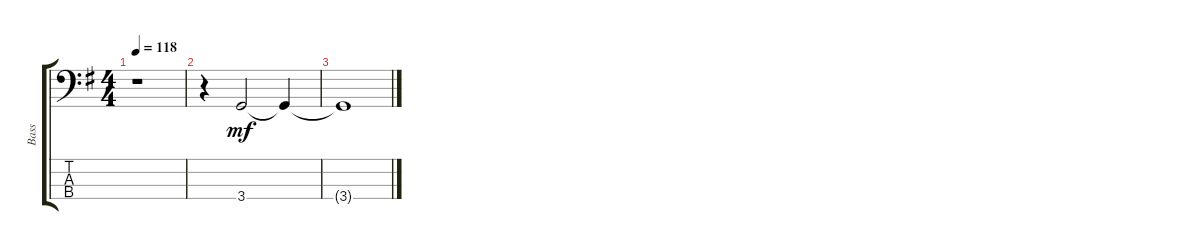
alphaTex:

\track ("Bass" "Bass") {instrument electricbassfinger}
\staff {score tabs}
\tuning (G2 D2 A1 E1) {hide}
\ts (4 4)
\tempo 118
\clef f4
\ks g
r.1{dy mf} |
r.4 3.4.2 3.4{t}.4 |
3.4{t}.1
